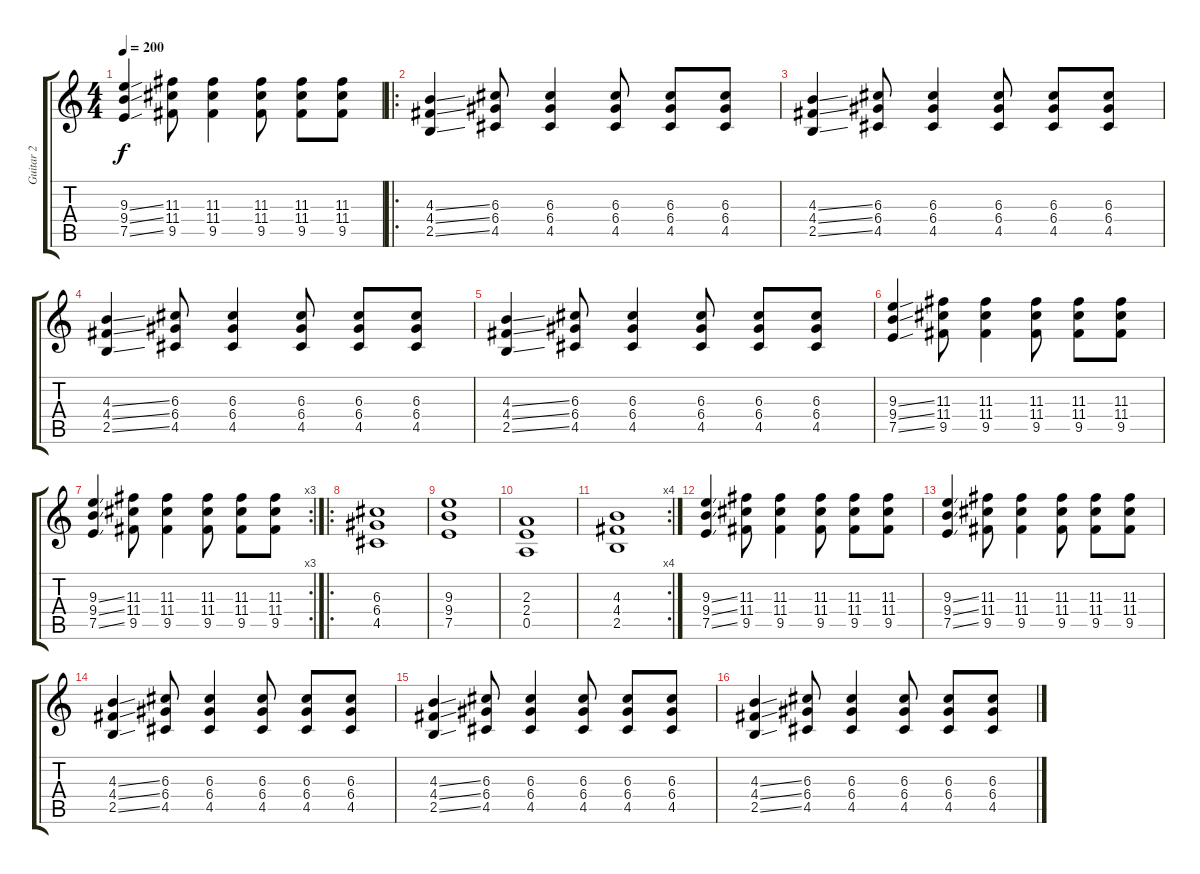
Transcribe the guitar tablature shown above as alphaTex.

\track ("Guitar 2" "Guitar 2") {instrument distortionguitar}
\staff {score tabs}
\tuning (E4 B3 G3 D3 A2 E2) {hide}
\ts (4 4)
\tempo 200
\clef g2
\ks c
(9.3{ss} 9.4{ss} 7.5{ss}).4{dy f} (11.3 11.4 9.5).8 (11.3 11.4 9.5).4 (11.3 11.4 9.5).8 (11.3 11.4 9.5).8 (11.3 11.4 9.5).8 |
\ro
(4.3{ss} 4.4{ss} 2.5{ss}).4 (6.3 6.4 4.5).8 (6.3 6.4 4.5).4 (6.3 6.4 4.5).8 (6.3 6.4 4.5).8 (6.3 6.4 4.5).8 |
(4.3{ss} 4.4{ss} 2.5{ss}).4 (6.3 6.4 4.5).8 (6.3 6.4 4.5).4 (6.3 6.4 4.5).8 (6.3 6.4 4.5).8 (6.3 6.4 4.5).8 |
(4.3{ss} 4.4{ss} 2.5{ss}).4 (6.3 6.4 4.5).8 (6.3 6.4 4.5).4 (6.3 6.4 4.5).8 (6.3 6.4 4.5).8 (6.3 6.4 4.5).8 |
(4.3{ss} 4.4{ss} 2.5{ss}).4 (6.3 6.4 4.5).8 (6.3 6.4 4.5).4 (6.3 6.4 4.5).8 (6.3 6.4 4.5).8 (6.3 6.4 4.5).8 |
(9.3{ss} 9.4{ss} 7.5{ss}).4 (11.3 11.4 9.5).8 (11.3 11.4 9.5).4 (11.3 11.4 9.5).8 (11.3 11.4 9.5).8 (11.3 11.4 9.5).8 |
\rc 3
(9.3{ss} 9.4{ss} 7.5{ss}).4 (11.3 11.4 9.5).8 (11.3 11.4 9.5).4 (11.3 11.4 9.5).8 (11.3 11.4 9.5).8 (11.3 11.4 9.5).8 |
\ro
(6.3 6.4 4.5).1 |
(9.3 9.4 7.5).1 |
(2.3 2.4 0.5).1 |
\rc 4
(4.3 4.4 2.5).1 |
(9.3{ss} 9.4{ss} 7.5{ss}).4 (11.3 11.4 9.5).8 (11.3 11.4 9.5).4 (11.3 11.4 9.5).8 (11.3 11.4 9.5).8 (11.3 11.4 9.5).8 |
(9.3{ss} 9.4{ss} 7.5{ss}).4 (11.3 11.4 9.5).8 (11.3 11.4 9.5).4 (11.3 11.4 9.5).8 (11.3 11.4 9.5).8 (11.3 11.4 9.5).8 |
(4.3{ss} 4.4{ss} 2.5{ss}).4 (6.3 6.4 4.5).8 (6.3 6.4 4.5).4 (6.3 6.4 4.5).8 (6.3 6.4 4.5).8 (6.3 6.4 4.5).8 |
(4.3{ss} 4.4{ss} 2.5{ss}).4 (6.3 6.4 4.5).8 (6.3 6.4 4.5).4 (6.3 6.4 4.5).8 (6.3 6.4 4.5).8 (6.3 6.4 4.5).8 |
(4.3{ss} 4.4{ss} 2.5{ss}).4 (6.3 6.4 4.5).8 (6.3 6.4 4.5).4 (6.3 6.4 4.5).8 (6.3 6.4 4.5).8 (6.3 6.4 4.5).8
